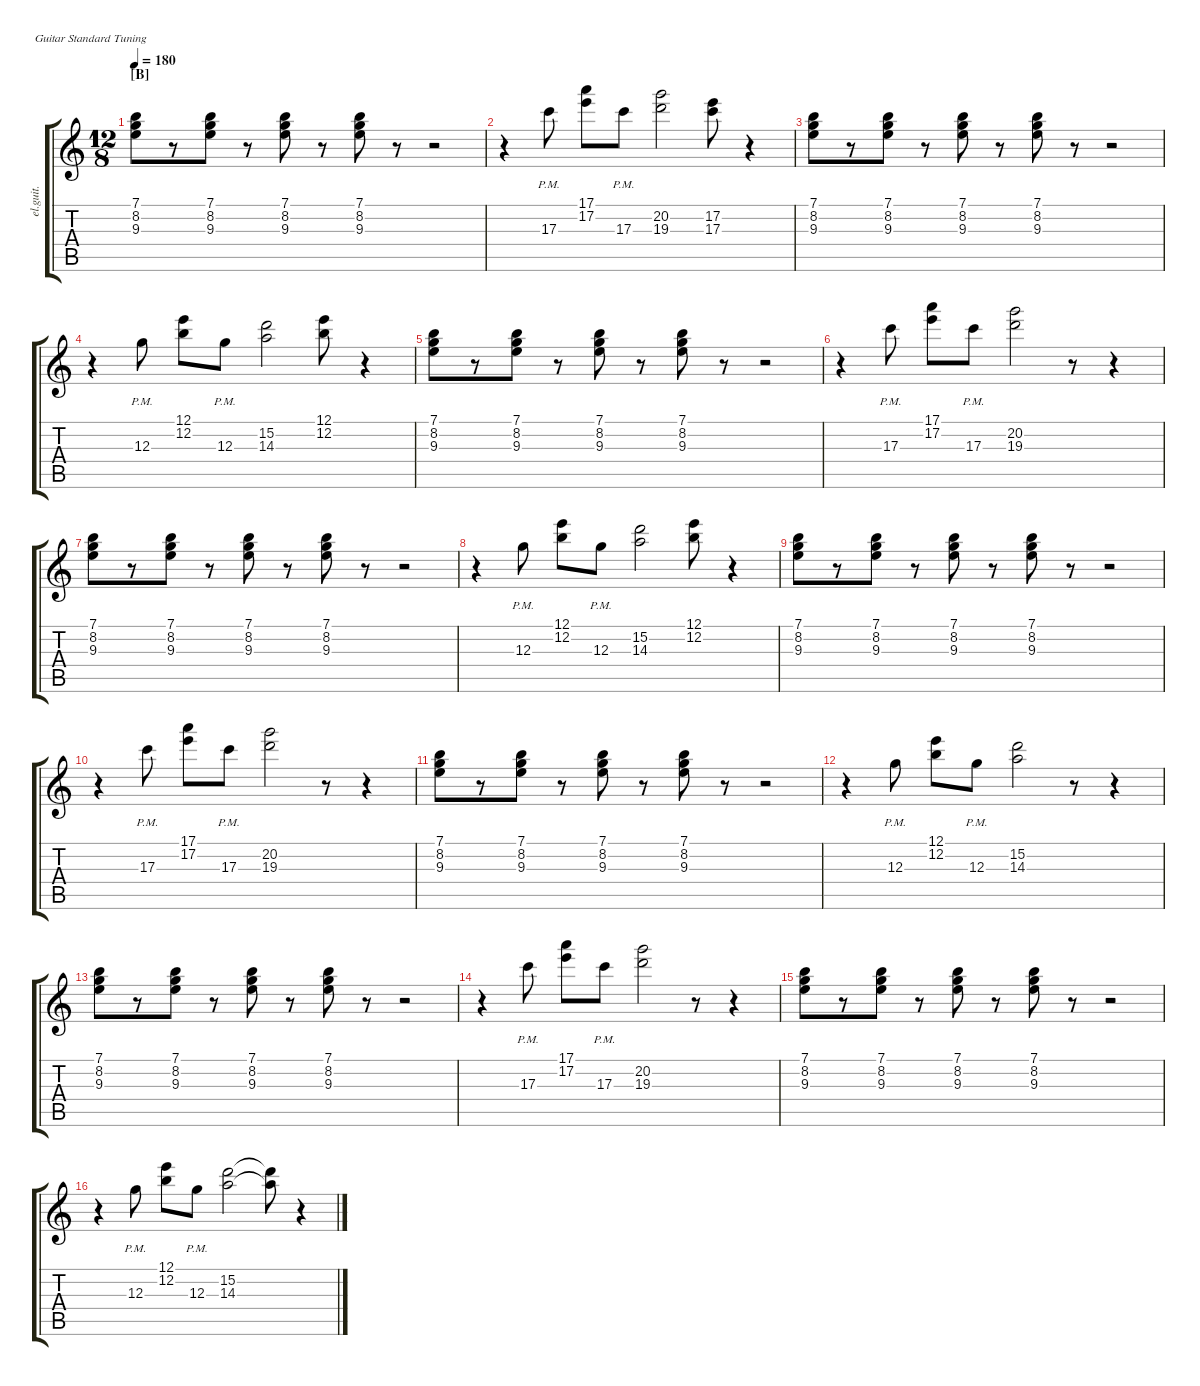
\defaultSystemsLayout 2
\hideDynamics
\track ("高中正義 Rhythm" "el.guit.") {defaultSystemsLayout 2 instrument electricguitarclean}
\staff {score tabs}
\tuning (E4 B3 G3 D3 A2 E2)
\ts (12 8)
\section ("B" "")
\tempo 180
\clef g2
\ks c
(7.1 8.2 9.3).8{dy mf beam Down} r.8{beam Down} (7.1 8.2 9.3).8{beam Down} r.8{beam Down} (7.1 8.2 9.3).8{beam Down} r.8{beam Down} (7.1 8.2 9.3).8{beam Down} r.8{beam Down} r.2{beam Down} |
r.4{beam Down} 17.3{pm}.8{beam Down} (17.2 17.1).8{beam Down} 17.3{pm}.8{beam Down} (19.3 20.2).2{beam Down} (17.3 17.2).8{beam Down} r.4{beam Down} |
(7.1 8.2 9.3).8{beam Down} r.8{beam Down} (7.1 8.2 9.3).8{beam Down} r.8{beam Down} (7.1 8.2 9.3).8{beam Down} r.8{beam Down} (7.1 8.2 9.3).8{beam Down} r.8{beam Down} r.2{beam Down} |
r.4{beam Down} 12.3{pm}.8{beam Down} (12.2 12.1).8{beam Down} 12.3{pm}.8{beam Down} (14.3 15.2).2{beam Down} (12.2 12.1).8{beam Down} r.4{beam Down} |
(7.1 8.2 9.3).8{beam Down} r.8{beam Down} (7.1 8.2 9.3).8{beam Down} r.8{beam Down} (7.1 8.2 9.3).8{beam Down} r.8{beam Down} (7.1 8.2 9.3).8{beam Down} r.8{beam Down} r.2{beam Down} |
r.4{beam Down} 17.3{pm}.8{beam Down} (17.2 17.1).8{beam Down} 17.3{pm}.8{beam Down} (19.3 20.2).2{beam Down} r.8{beam Down} r.4{beam Down} |
(7.1 8.2 9.3).8{beam Down} r.8{beam Down} (7.1 8.2 9.3).8{beam Down} r.8{beam Down} (7.1 8.2 9.3).8{beam Down} r.8{beam Down} (7.1 8.2 9.3).8{beam Down} r.8{beam Down} r.2{beam Down} |
r.4{beam Down} 12.3{pm}.8{beam Down} (12.2 12.1).8{beam Down} 12.3{pm}.8{beam Down} (14.3 15.2).2{beam Down} (12.2 12.1).8{beam Down} r.4{beam Down} |
(7.1 8.2 9.3).8{beam Down} r.8{beam Down} (7.1 8.2 9.3).8{beam Down} r.8{beam Down} (7.1 8.2 9.3).8{beam Down} r.8{beam Down} (7.1 8.2 9.3).8{beam Down} r.8{beam Down} r.2{beam Down} |
r.4{beam Down} 17.3{pm}.8{beam Down} (17.2 17.1).8{beam Down} 17.3{pm}.8{beam Down} (19.3 20.2).2{beam Down} r.8{beam Down} r.4{beam Down} |
(7.1 8.2 9.3).8{beam Down} r.8{beam Down} (7.1 8.2 9.3).8{beam Down} r.8{beam Down} (7.1 8.2 9.3).8{beam Down} r.8{beam Down} (7.1 8.2 9.3).8{beam Down} r.8{beam Down} r.2{beam Down} |
r.4{beam Down} 12.3{pm}.8{beam Down} (12.2 12.1).8{beam Down} 12.3{pm}.8{beam Down} (14.3 15.2).2{beam Down} r.8{beam Down} r.4{beam Down} |
(7.1 8.2 9.3).8{beam Down} r.8{beam Down} (7.1 8.2 9.3).8{beam Down} r.8{beam Down} (7.1 8.2 9.3).8{beam Down} r.8{beam Down} (7.1 8.2 9.3).8{beam Down} r.8{beam Down} r.2{beam Down} |
r.4{beam Down} 17.3{pm}.8{beam Down} (17.2 17.1).8{beam Down} 17.3{pm}.8{beam Down} (19.3 20.2).2{beam Down} r.8{beam Down} r.4{beam Down} |
(7.1 8.2 9.3).8{beam Down} r.8{beam Down} (7.1 8.2 9.3).8{beam Down} r.8{beam Down} (7.1 8.2 9.3).8{beam Down} r.8{beam Down} (7.1 8.2 9.3).8{beam Down} r.8{beam Down} r.2{beam Down} |
r.4{beam Down} 12.3{pm}.8{beam Down} (12.2 12.1).8{beam Down} 12.3{pm}.8{beam Down} (14.3 15.2).2{beam Down} (15.2{t} 14.3{t}).8{beam Down} r.4{beam Down}
